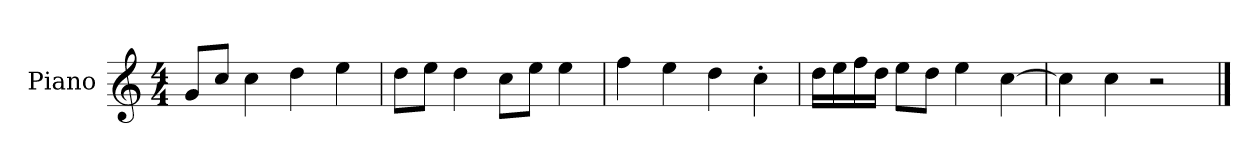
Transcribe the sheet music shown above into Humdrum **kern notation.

**kern
*part1
*staff1
*I"Piano
*I'P-no
*clefG2
*k[]
*M4/4
*MM90
=1
8g/L
8cc/J
4cc\
4dd\
4ee\
=2
8dd\L
8ee\J
4dd\
8cc\L
8ee\J
4ee\
=3
4ff\
4ee\
4dd\
4cc'\
=4
16dd\LL
16ee\
16ff\
16dd\JJ
8ee\L
8dd\J
4ee\
[4cc\
=5
4cc\]
4cc\
2r
==
*-
